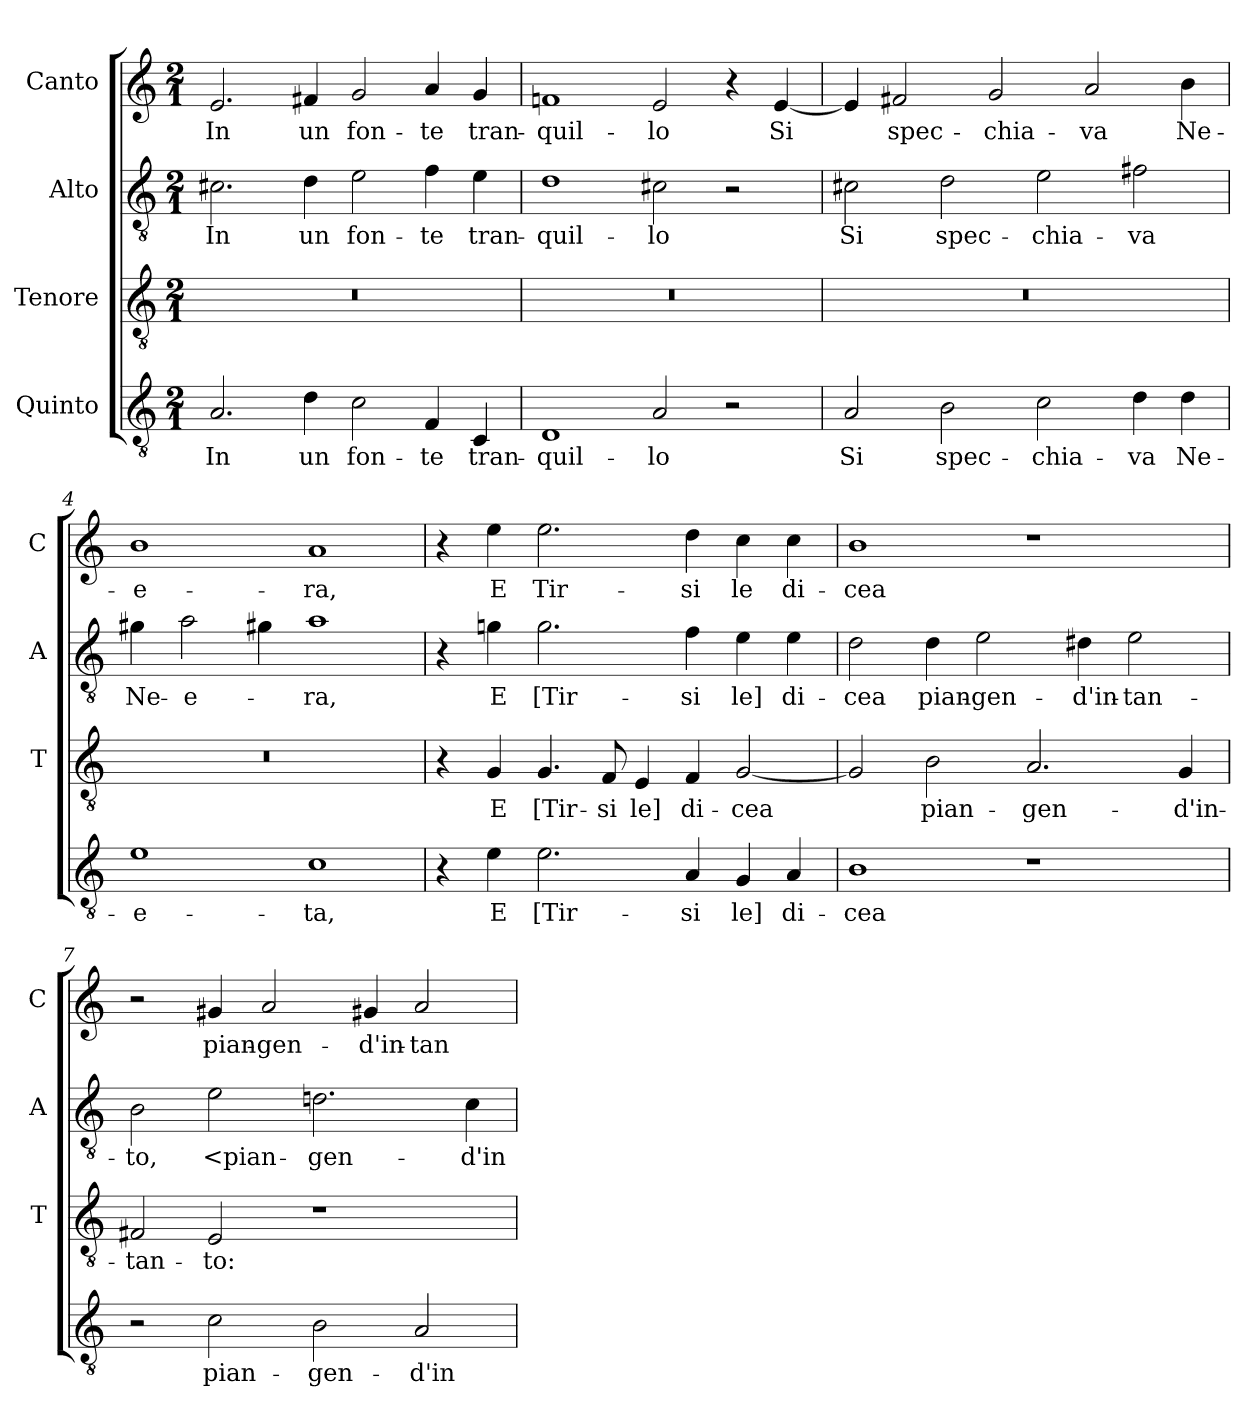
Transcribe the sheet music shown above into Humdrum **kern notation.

**kern	**text	**kern	**text	**kern	**text	**kern	**text
*part4	*part4	*part3	*part3	*part2	*part2	*part1	*part1
*staff4	*staff4	*staff3	*staff3	*staff2	*staff2	*staff1	*staff1
*I"Quinto	*	*I"Tenore	*	*I"Alto	*	*I"Canto	*
*	*	*I'T	*	*I'A	*	*I'C	*
*clefGv2	*	*clefGv2	*	*clefGv2	*	*clefG2	*
*k[]	*	*k[]	*	*k[]	*	*k[]	*
*C:	*	*C:	*	*C:	*	*C:	*
*M2/1	*	*M2/1	*	*M2/1	*	*M2/1	*
=1	=1	=1	=1	=1	=1	=1	=1
2.A	In	0r	.	2.c#X	In	2.e	In
4d	un	.	.	4d	un	4f#X	un
2c	fon-	.	.	2e	fon-	2g	fon-
4F	-te	.	.	4f	-te	4a	-te
4C	tran-	.	.	4e	tran-	4g	tran-
=2	=2	=2	=2	=2	=2	=2	=2
1D	-quil-	0r	.	1d	-quil-	1fn	-quil-
2A	-lo	.	.	2c#X	-lo	2e	-lo
2r	.	.	.	2r	.	4r	.
.	.	.	.	.	.	[4e	Si
=3	=3	=3	=3	=3	=3	=3	=3
2A	Si	0r	.	2c#X	Si	4e]	.
.	.	.	.	.	.	2f#X	spec-
2B	spec-	.	.	2d	spec-	.	.
.	.	.	.	.	.	2g	-chia-
2c	-chia-	.	.	2e	-chia-	.	.
.	.	.	.	.	.	2a	-va
4d	-va	.	.	2f#X	-va	.	.
4d	Ne-	.	.	.	.	4b	Ne-
=4	=4	=4	=4	=4	=4	=4	=4
1e	-e-	0r	.	4g#X	Ne-	1b	-e-
.	.	.	.	2a	-e-	.	.
.	.	.	.	4g#X	.	.	.
1c	-ta,	.	.	1a	-ra,	1a	-ra,
=5	=5	=5	=5	=5	=5	=5	=5
4r	.	4r	.	4r	.	4r	.
4e	E	4G	E	4gn	E	4ee	E
2.e	[Tir-	4.G	[Tir-	2.g	[Tir-	2.ee	Tir-
.	.	8F	-si	.	.	.	.
.	.	4E	le]	.	.	.	.
4A	-si	4F	di-	4f	-si	4dd	-si
4G	le]	[2G	-cea	4e	le]	4cc	le
4A	di-	.	.	4e	di-	4cc	di-
=6	=6	=6	=6	=6	=6	=6	=6
1B	-cea	2G]	.	2d	-cea	1b	-cea
.	.	2B	pian-	4d	pian-	.	.
.	.	.	.	2e	-gen-	.	.
1r	.	2.A	-gen-	.	.	1r	.
.	.	.	.	4d#X	-d'in-	.	.
.	.	.	.	2e	-tan-	.	.
.	.	4G	-d'in-	.	.	.	.
=7	=7	=7	=7	=7	=7	=7	=7
2r	.	2F#X	-tan-	2B	-to,	2r	.
2c	pian-	2E	-to:	2e	<pian-	4g#X	pian-
.	.	.	.	.	.	2a	-gen-
2B	-gen-	1r	.	2.dn	-gen-	.	.
.	.	.	.	.	.	4g#X	-d'in-
2A	-d'in-	.	.	.	.	2a	-tan-
.	.	.	.	4c	-d'in-	.	.
=	=	=	=	=	=	=	=
*-	*-	*-	*-	*-	*-	*-	*-
